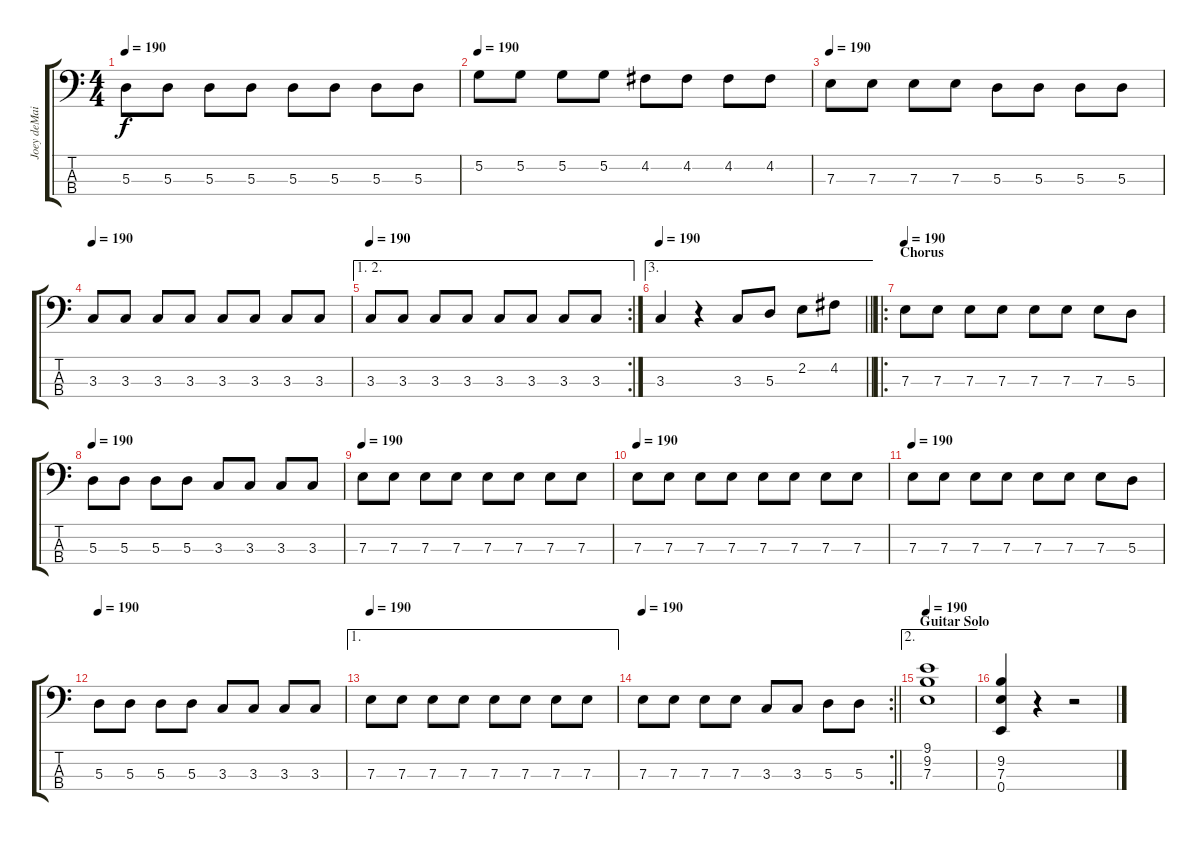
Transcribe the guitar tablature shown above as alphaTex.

\track ("Joey deMaio" "Joey deMai") {instrument electricbassfinger}
\staff {score tabs}
\tuning (G2 D2 A1 E1) {hide}
\ts (4 4)
\tempo 190
\clef f4
\ks c
5.3.8{dy f} 5.3.8 5.3.8 5.3.8 5.3.8 5.3.8 5.3.8 5.3.8 |
\tempo 190
5.2.8 5.2.8 5.2.8 5.2.8 4.2.8 4.2.8 4.2.8 4.2.8 |
\tempo 190
7.3.8 7.3.8 7.3.8 7.3.8 5.3.8 5.3.8 5.3.8 5.3.8 |
\tempo 190
3.3.8 3.3.8 3.3.8 3.3.8 3.3.8 3.3.8 3.3.8 3.3.8 |
\ae (1 2)
\rc 2
\tempo 190
3.3.8 3.3.8 3.3.8 3.3.8 3.3.8 3.3.8 3.3.8 3.3.8 |
\ae 3
\tempo 190
\barLineRight lightlight
3.3.4 r.4 3.3.8 5.3.8 2.2.8 4.2.8 |
\ro
\section ("" "Chorus")
\tempo 190
7.3.8 7.3.8 7.3.8 7.3.8 7.3.8 7.3.8 7.3.8 5.3.8 |
\tempo 190
5.3.8 5.3.8 5.3.8 5.3.8 3.3.8 3.3.8 3.3.8 3.3.8 |
\tempo 190
7.3.8 7.3.8 7.3.8 7.3.8 7.3.8 7.3.8 7.3.8 7.3.8 |
\tempo 190
7.3.8 7.3.8 7.3.8 7.3.8 7.3.8 7.3.8 7.3.8 7.3.8 |
\tempo 190
7.3.8 7.3.8 7.3.8 7.3.8 7.3.8 7.3.8 7.3.8 5.3.8 |
\tempo 190
5.3.8 5.3.8 5.3.8 5.3.8 3.3.8 3.3.8 3.3.8 3.3.8 |
\ae 1
\tempo 190
7.3.8 7.3.8 7.3.8 7.3.8 7.3.8 7.3.8 7.3.8 7.3.8 |
\rc 2
\tempo 190
\barLineRight lightlight
7.3.8 7.3.8 7.3.8 7.3.8 3.3.8 3.3.8 5.3.8 5.3.8 |
\ae 2
\section ("" "Guitar Solo")
\tempo 190
(9.1 9.2 7.3).1 |
(9.2 7.3 0.4).4 r.4 r.2
